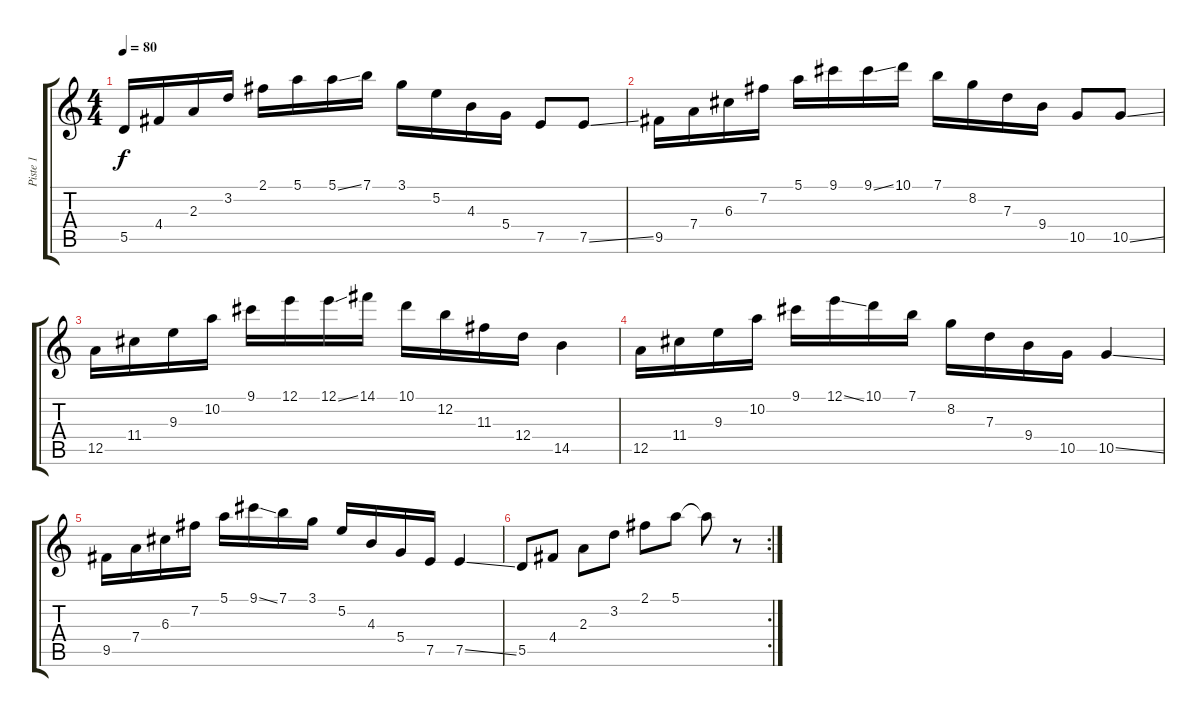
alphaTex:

\track ("Piste 1" "Piste 1") {instrument electricguitarjazz}
\staff {score tabs}
\tuning (E4 B3 G3 D3 A2 E2) {hide}
\ts (4 4)
\tempo 80
\clef g2
\ks c
5.5.16{dy f instrument electricguitarjazz} 4.4.16 2.3.16 3.2.16 2.1.16 5.1.16 5.1{ss}.16 7.1.16 3.1.16 5.2.16 4.3.16 5.4.16 7.5.8{volume 16 instrument electricguitarjazz} 7.5{ss}.8 |
9.5.16 7.4.16 6.3.16 7.2.16 5.1.16 9.1.16 9.1{ss}.16 10.1.16 7.1.16 8.2.16 7.3.16 9.4.16 10.5.8 10.5{ss}.8 |
12.5.16 11.4.16 9.3.16 10.2.16 9.1.16 12.1.16 12.1{ss}.16 14.1.16 10.1.16 12.2.16 11.3.16 12.4.16 14.5.4 |
12.5.16 11.4.16 9.3.16 10.2.16 9.1.16 12.1{ss}.16 10.1.16 7.1.16 8.2.16 7.3.16 9.4.16 10.5.16 10.5{ss}.4 |
9.5.16 7.4.16 6.3.16 7.2.16 5.1.16 9.1{ss}.16 7.1.16 3.1.16 5.2.16 4.3.16 5.4.16 7.5.16 7.5{ss}.4 |
\rc 2
5.5.8 4.4.8 2.3.8 3.2.8 2.1.8 5.1.8 5.1{t}.8 r.8
